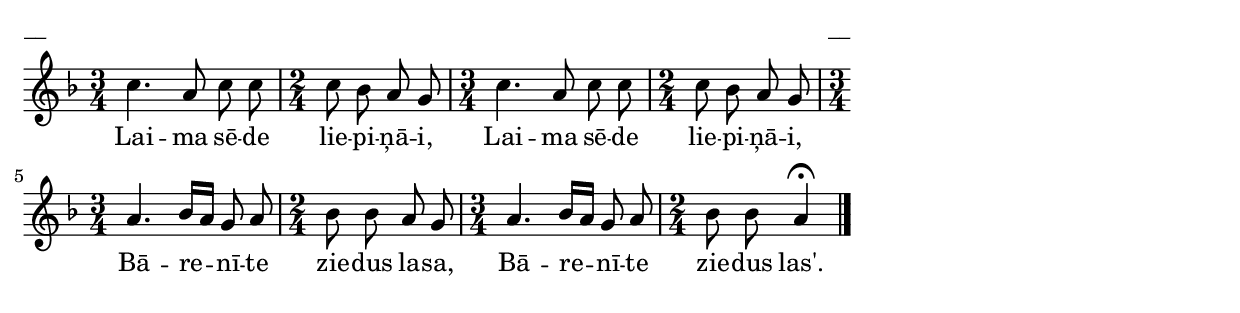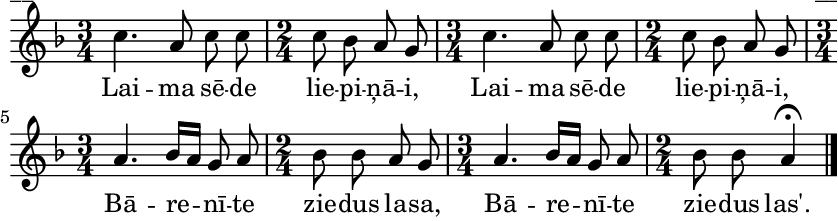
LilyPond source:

\version "2.13.18"
#(ly:set-option 'crop #t)

%\header {
%    title = "Laima sēde liepiņā"
%}
\paper {
line-width = 14\cm
left-margin = 0.4\cm
between-system-padding = 0.1\cm
between-system-space = 0.1\cm
}
\layout {
indent = #0
ragged-last = ##f
}


voiceA = \relative c'' {
\clef "treble"
\key f \major
\time 3/4
c4. a8 c c 
\time 2/4
c8 bes a g
\time 3/4
c4. a8 c c 
\time 2/4
c8 bes a g
\time 3/4
a4. bes16[ a] g8 a
\time 2/4
bes8 bes a g
\time 3/4
a4. bes16[ a] g8 a
\time 2/4
bes8 bes a4\fermata
\bar "|."
} 

lyricA = \lyricmode {
Lai -- ma sē -- de lie -- pi -- ņā -- i, 
Lai -- ma sē -- de lie -- pi -- ņā -- i, 
Bā -- re -- nī -- te zie -- dus la -- sa, 
Bā -- re -- nī -- te zie -- dus las'.
}

fullScore = <<
\new Staff {
<<
\new Voice = "voiceA" { \oneVoice \autoBeamOff \voiceA }
\new Lyrics \lyricsto "voiceA" \lyricA
>>
}
>>

\score {
\fullScore
\header { piece = "__" opus = "__" }
}
\markup { \with-color #(x11-color 'white) \sans \smaller "__" }
\score {
\unfoldRepeats
\fullScore
\midi {
\context { \Staff \remove "Staff_performer" }
\context { \Voice \consists "Staff_performer" }
}
}



